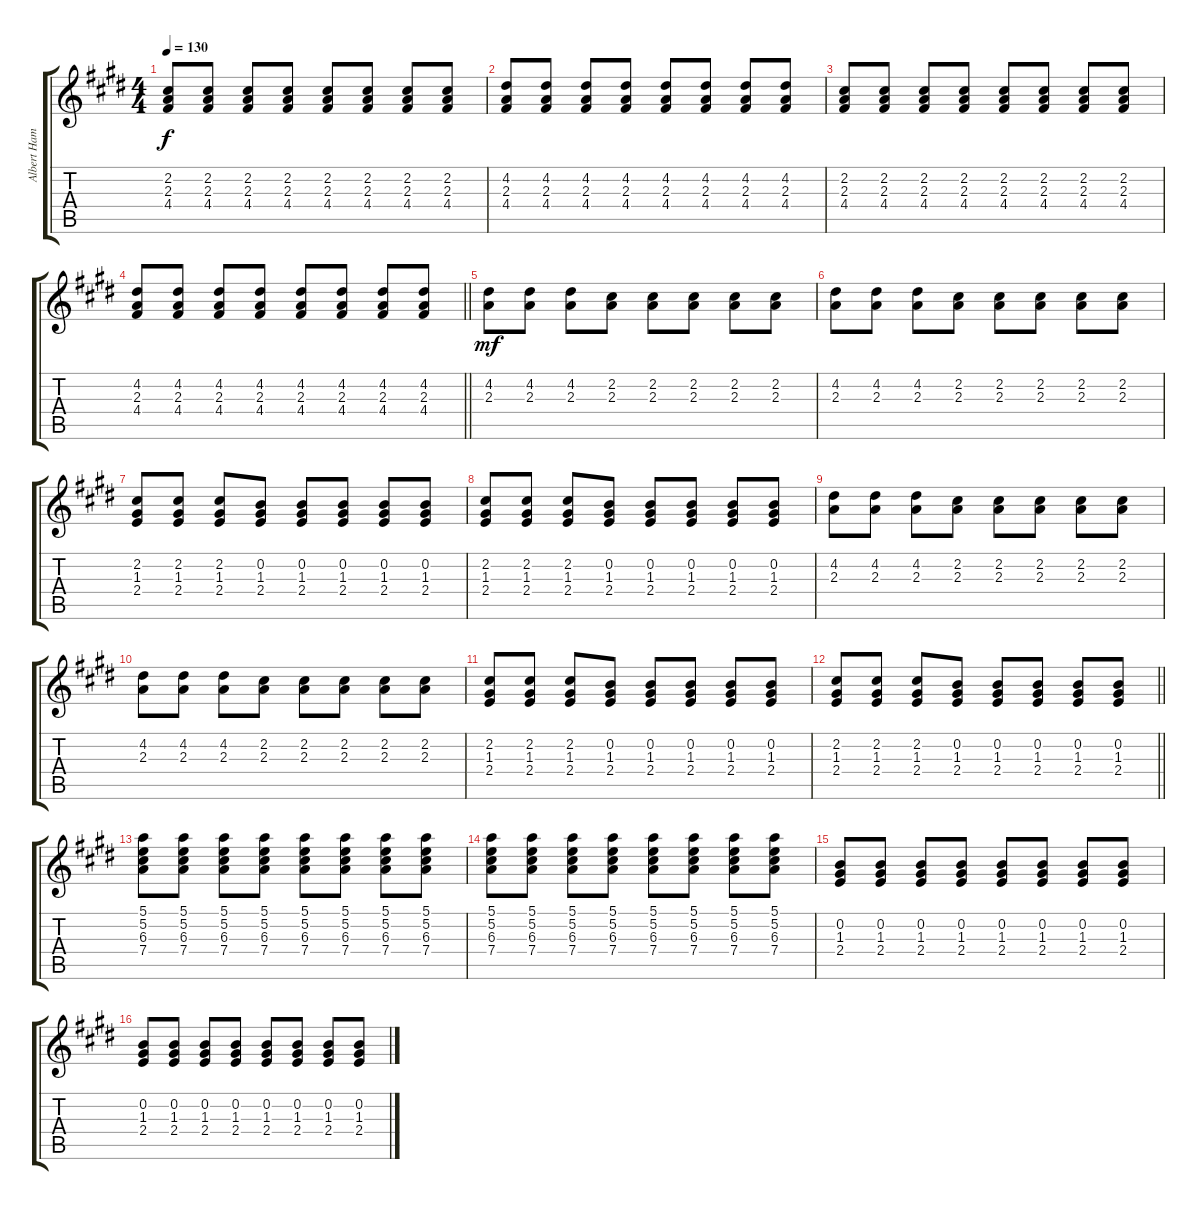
\track ("Albert Hammond Jr." "Albert Ham") {instrument electricguitarmuted}
\staff {score tabs}
\tuning (E4 B3 G3 D3 A2 E2) {hide}
\ts (4 4)
\tempo 130
\clef g2
\ks e
(2.2 2.3 4.4).8{dy f} (2.2 2.3 4.4).8 (2.2 2.3 4.4).8 (2.2 2.3 4.4).8 (2.2 2.3 4.4).8 (2.2 2.3 4.4).8 (2.2 2.3 4.4).8 (2.2 2.3 4.4).8 |
(4.2 2.3 4.4).8 (4.2 2.3 4.4).8 (4.2 2.3 4.4).8 (4.2 2.3 4.4).8 (4.2 2.3 4.4).8 (4.2 2.3 4.4).8 (4.2 2.3 4.4).8 (4.2 2.3 4.4).8 |
(2.2 2.3 4.4).8 (2.2 2.3 4.4).8 (2.2 2.3 4.4).8 (2.2 2.3 4.4).8 (2.2 2.3 4.4).8 (2.2 2.3 4.4).8 (2.2 2.3 4.4).8 (2.2 2.3 4.4).8 |
\barLineRight lightlight
(4.2 2.3 4.4).8 (4.2 2.3 4.4).8 (4.2 2.3 4.4).8 (4.2 2.3 4.4).8 (4.2 2.3 4.4).8 (4.2 2.3 4.4).8 (4.2 2.3 4.4).8 (4.2 2.3 4.4).8 |
(4.2 2.3).8{dy mf} (4.2 2.3).8 (4.2 2.3).8 (2.2 2.3).8 (2.2 2.3).8 (2.2 2.3).8 (2.2 2.3).8 (2.2 2.3).8 |
(4.2 2.3).8 (4.2 2.3).8 (4.2 2.3).8 (2.2 2.3).8 (2.2 2.3).8 (2.2 2.3).8 (2.2 2.3).8 (2.2 2.3).8 |
(2.2 1.3 2.4).8 (2.2 1.3 2.4).8 (2.2 1.3 2.4).8 (0.2 1.3 2.4).8 (0.2 1.3 2.4).8 (0.2 1.3 2.4).8 (0.2 1.3 2.4).8 (0.2 1.3 2.4).8 |
(2.2 1.3 2.4).8 (2.2 1.3 2.4).8 (2.2 1.3 2.4).8 (0.2 1.3 2.4).8 (0.2 1.3 2.4).8 (0.2 1.3 2.4).8 (0.2 1.3 2.4).8 (0.2 1.3 2.4).8 |
(4.2 2.3).8 (4.2 2.3).8 (4.2 2.3).8 (2.2 2.3).8 (2.2 2.3).8 (2.2 2.3).8 (2.2 2.3).8 (2.2 2.3).8 |
(4.2 2.3).8 (4.2 2.3).8 (4.2 2.3).8 (2.2 2.3).8 (2.2 2.3).8 (2.2 2.3).8 (2.2 2.3).8 (2.2 2.3).8 |
(2.2 1.3 2.4).8 (2.2 1.3 2.4).8 (2.2 1.3 2.4).8 (0.2 1.3 2.4).8 (0.2 1.3 2.4).8 (0.2 1.3 2.4).8 (0.2 1.3 2.4).8 (0.2 1.3 2.4).8 |
\barLineRight lightlight
(2.2 1.3 2.4).8 (2.2 1.3 2.4).8 (2.2 1.3 2.4).8 (0.2 1.3 2.4).8 (0.2 1.3 2.4).8 (0.2 1.3 2.4).8 (0.2 1.3 2.4).8 (0.2 1.3 2.4).8 |
(5.1 5.2 6.3 7.4).8 (5.1 5.2 6.3 7.4).8 (5.1 5.2 6.3 7.4).8 (5.1 5.2 6.3 7.4).8 (5.1 5.2 6.3 7.4).8 (5.1 5.2 6.3 7.4).8 (5.1 5.2 6.3 7.4).8 (5.1 5.2 6.3 7.4).8 |
(5.1 5.2 6.3 7.4).8 (5.1 5.2 6.3 7.4).8 (5.1 5.2 6.3 7.4).8 (5.1 5.2 6.3 7.4).8 (5.1 5.2 6.3 7.4).8 (5.1 5.2 6.3 7.4).8 (5.1 5.2 6.3 7.4).8 (5.1 5.2 6.3 7.4).8 |
(0.2 1.3 2.4).8 (0.2 1.3 2.4).8 (0.2 1.3 2.4).8 (0.2 1.3 2.4).8 (0.2 1.3 2.4).8 (0.2 1.3 2.4).8 (0.2 1.3 2.4).8 (0.2 1.3 2.4).8 |
(0.2 1.3 2.4).8 (0.2 1.3 2.4).8 (0.2 1.3 2.4).8 (0.2 1.3 2.4).8 (0.2 1.3 2.4).8 (0.2 1.3 2.4).8 (0.2 1.3 2.4).8 (0.2 1.3 2.4).8
